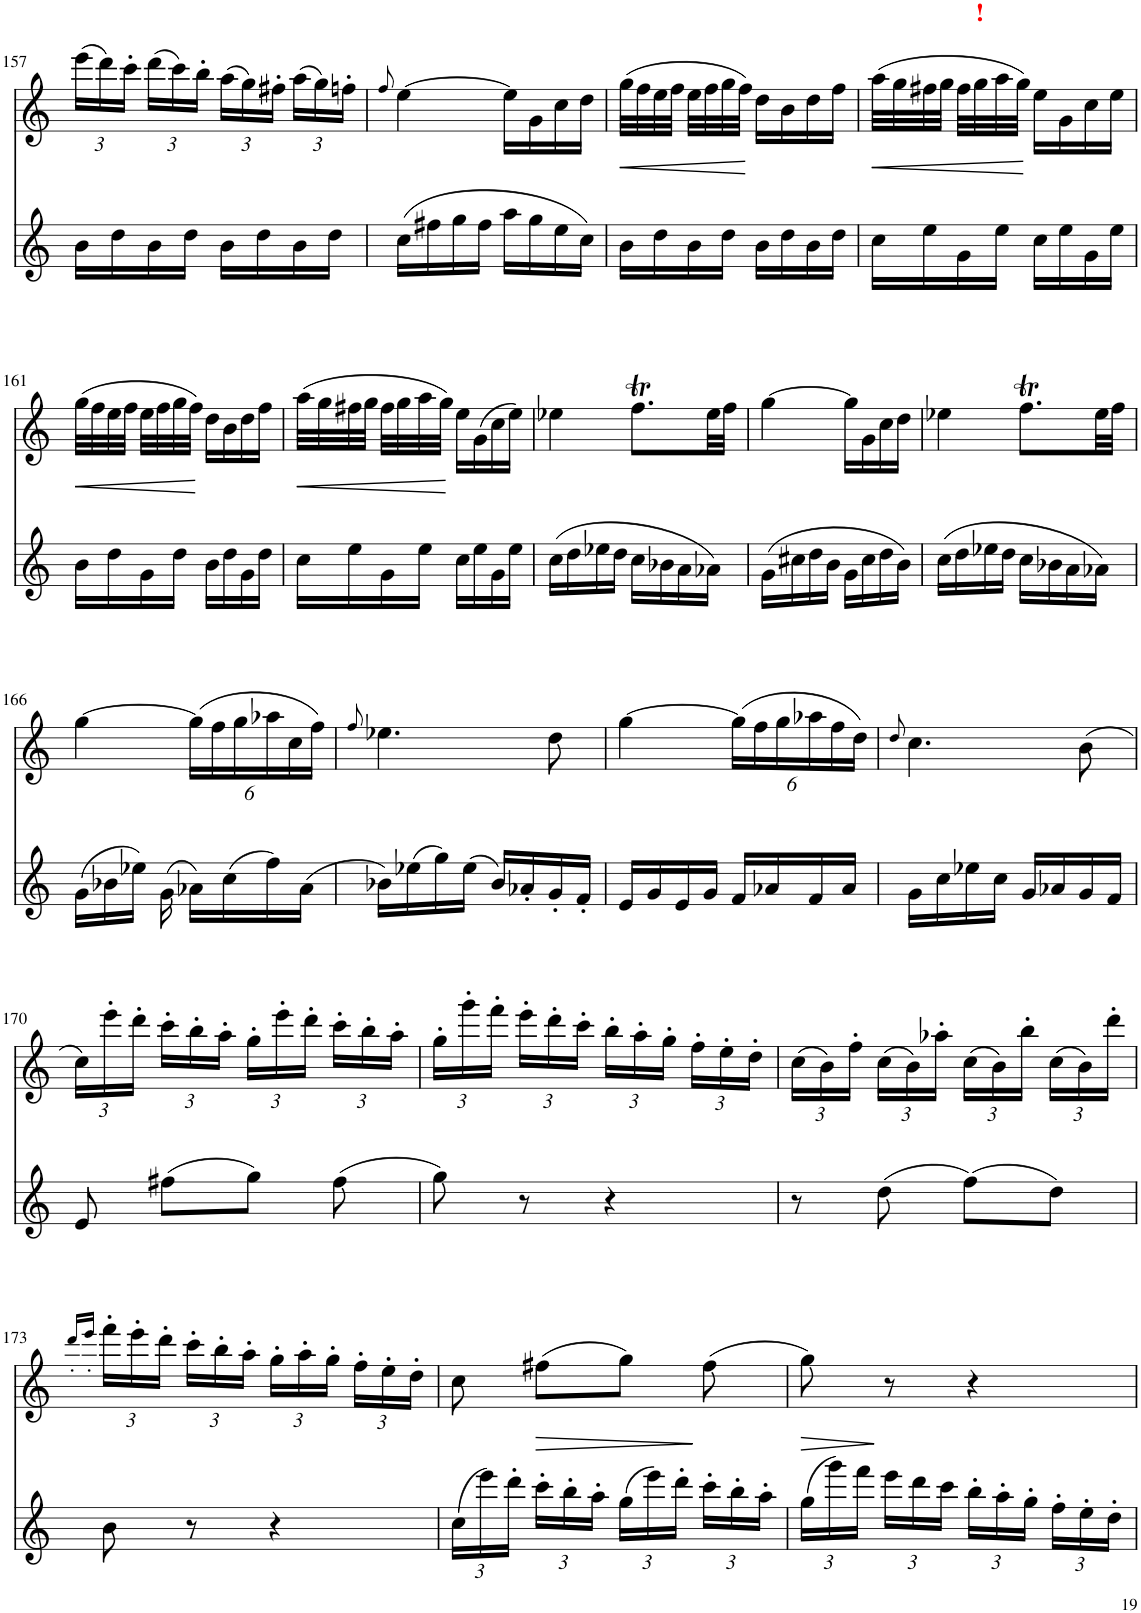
**kern	**kern	**dynam
*part2	*part1	*part1
*staff2	*staff1	*staff1
*I"Flöte	*I"Flöte 1	*
*I'Fl	*I'Fl	*
!!LO:PB:g=z
*clefG2	*clefG2	*
*k[]	*k[]	*
*M2/4	*M2/4	*
*	*Xbrackettup	*
=157	=157	=157
16b\LL	(24eee\LL	.
.	24ddd\)	.
16dd\	.	.
.	24ccc'\JJ	.
16b\	(24ddd\LL	.
.	24ccc\)	.
16dd\JJ	.	.
.	24bb'\JJ	.
16b\LL	(24aa\LL	.
.	24gg\)	.
16dd\	.	.
.	24ff#X'\JJ	.
16b\	(24aa\LL	.
.	24gg\)	.
16dd\JJ	.	.
.	24ffn'\JJ	.
=158	=158	=158
.	8qff/	.
(16cc\LL	[4ee\	.
16ff#X\	.	.
16gg\	.	.
16ff#\JJ	.	.
16aa\LL	16ee\LL]	.
16gg\	16g\	.
16ee\	16cc\	.
16cc\JJ)	16dd\JJ	.
=159	=159	=159
!	!	!LO:HP:b
16b\LL	(32gg\LLL	<
.	32ff\	.
16dd\	32ee\	.
.	32ff\JJJ	.
16b\	32ee\LLL	.
.	32ff\	.
16dd\JJ	32gg\	.
.	32ff\JJJ)	.
16b\LL	16dd\LL	.
16dd\	16b\	.
16b\	16dd\	.
16dd\JJ	16ff\JJ	.
=160	=160	=160
!	!	!LO:HP:b
16cc\LL	(32aa\LLL	<
.	32gg\	.
16ee\	32ff#X\	.
.	32gg\JJJ	.
16g\	32ff#\LLL	.
!	!LO:TX:a:B:color=#FF0000:t=!	!
.	32gg\	.
16ee\JJ	32aa\	.
.	32gg\JJJ)	.
16cc\LL	16ee\LL	[
16ee\	16g\	.
16g\	16cc\	.
16ee\JJ	16ee\JJ	.
!!LO:LB:g=z
=161	=161	=161
!	!	!LO:HP:b
16b\LL	(32gg\LLL	<
.	32ff\	.
16dd\	32ee\	.
.	32ff\JJJ	.
16g\	32ee\LLL	.
.	32ff\	.
16dd\JJ	32gg\	.
.	32ff\JJJ)	.
16b\LL	16dd\LL	[
16dd\	16b\	.
16g\	16dd\	.
16dd\JJ	16ff\JJ	.
=162	=162	=162
!	!	!LO:HP:b
16cc\LL	(32aa\LLL	<
.	32gg\	.
16ee\	32ff#X\	.
.	32gg\JJJ	.
16g\	32ff#\LLL	.
.	32gg\	.
16ee\JJ	32aa\	.
.	32gg\JJJ)	.
16cc\LL	16ee\LL	[
16ee\	(16g\	.
16g\	16cc\	.
16ee\JJ	16ee\JJ)	.
=163	=163	=163
(16cc\LL	4ee-X\	.
16dd\	.	.
16ee-X\	.	.
16dd\JJ	.	.
16cc\LL	8.ffT\L	.
16b-X\	.	.
16a\	.	.
16a-X\JJ)	32ee-\LL	.
.	32ff\JJJ	.
=164	=164	=164
(16g\LL	[4gg\	.
16cc#X\	.	.
16dd\	.	.
16b\JJ	.	.
16g\LL	16gg\LL]	.
16cc#\	16g\	.
16dd\	16cc\	.
16b\JJ)	16dd\JJ	.
=165	=165	=165
(16cc\LL	4ee-X\	.
16dd\	.	.
16ee-X\	.	.
16dd\JJ	.	.
16cc\LL	8.ffT\L	.
16b-X\	.	.
16a\	.	.
16a-X\JJ)	32ee-\LL	.
.	32ff\JJJ	.
!!LO:LB:g=z
=166	=166	=166
(16g\LL	[4gg\	.
16b-X\	.	.
16ee-X\JJ)	.	.
(16g\	.	.
16a-X\LL)	(24gg\LL]	.
.	24ff\	.
(16cc\	.	.
.	24gg\	.
16ff\)	24aa-X\	.
.	24cc\	.
(16a-\JJ	.	.
.	24ff\JJ)	.
=167	=167	=167
.	8qff/	.
16b-X\LL)	4.ee-X\	.
(16ee-X\	.	.
16gg\)	.	.
(16ee-\JJ	.	.
16b-/LL)	.	.
16a-X'/	.	.
16g'/	8dd\	.
16f'/JJ	.	.
=168	=168	=168
16e/LL	[4gg\	.
16g/	.	.
16e/	.	.
16g/JJ	.	.
16f/LL	(24gg\LL]	.
.	24ff\	.
16a-X/	.	.
.	24gg\	.
16f/	24aa-X\	.
.	24ff\	.
16a-/JJ	.	.
.	24dd\JJ)	.
=169	=169	=169
.	8qdd/	.
16g\LL	4.cc\	.
16cc\	.	.
16ee-X\	.	.
16cc\JJ	.	.
16g/LL	.	.
16a-X/	.	.
16g/	(8b\	.
16f/JJ	.	.
!!LO:LB:g=z
=170	=170	=170
8e/	24cc\LL)	.
.	24eee'\	.
.	24ddd'\JJ	.
(8ff#X\L	24ccc'\LL	.
.	24bb'\	.
.	24aa'\JJ	.
8gg\J)	24gg'\LL	.
.	24eee'\	.
.	24ddd'\JJ	.
(8ff#\	24ccc'\LL	.
.	24bb'\	.
.	24aa'\JJ	.
=171	=171	=171
8gg\)	24gg'\LL	.
.	24ggg'\	.
.	24fff'\JJ	.
8r	24eee'\LL	.
.	24ddd'\	.
.	24ccc'\JJ	.
4r	24bb'\LL	.
.	24aa'\	.
.	24gg'\JJ	.
.	24ff'\LL	.
.	24ee'\	.
.	24dd'\JJ	.
=172	=172	=172
8r	(24cc\LL	.
.	24b\)	.
.	24ff'\JJ	.
(8dd\	(24cc\LL	.
.	24b\)	.
.	24aa-X'\JJ	.
(8ff\L)	(24cc\LL	.
.	24b\)	.
.	24bb'\JJ	.
8dd\J)	(24cc\LL	.
.	24b\)	.
.	24ddd'\JJ	.
!!LO:LB:g=z
=173	=173	=173
.	16qddd'/LL	.
.	16qeee'/JJ	.
8b\	24fff'\LL	.
.	24eee'\	.
.	24ddd'\JJ	.
8r	24ccc'\LL	.
.	24bb'\	.
.	24aa'\JJ	.
4r	24gg'\LL	.
.	24aa'\	.
.	24gg'\JJ	.
.	24ff'\LL	.
.	24ee'\	.
.	24dd'\JJ	.
=174	=174	=174
*Xbrackettup	*	*
(24cc\LL	8cc\	.
24eee\)	.	.
24ddd'\JJ	.	.
!	!	!LO:HP:b
24ccc'\LL	(8ff#X\L	>
24bb'\	.	.
24aa'\JJ	.	.
(24gg\LL	8gg\J)	.
24eee\)	.	.
24ddd'\JJ	.	.
24ccc'\LL	(8ff#\	[
24bb'\	.	.
24aa'\JJ	.	.
=175	=175	=175
(24gg\LL	8gg\)	.
24ggg\)	.	.
24fff\JJ	.	.
24eee\LL	8r	]
24ddd\	.	.
24ccc\JJ	.	.
24bb'\LL	4r	.
24aa'\	.	.
24gg'\JJ	.	.
24ff'\LL	.	.
24ee'\	.	.
24dd'\JJ	.	.
=	=	=
*-	*-	*-
